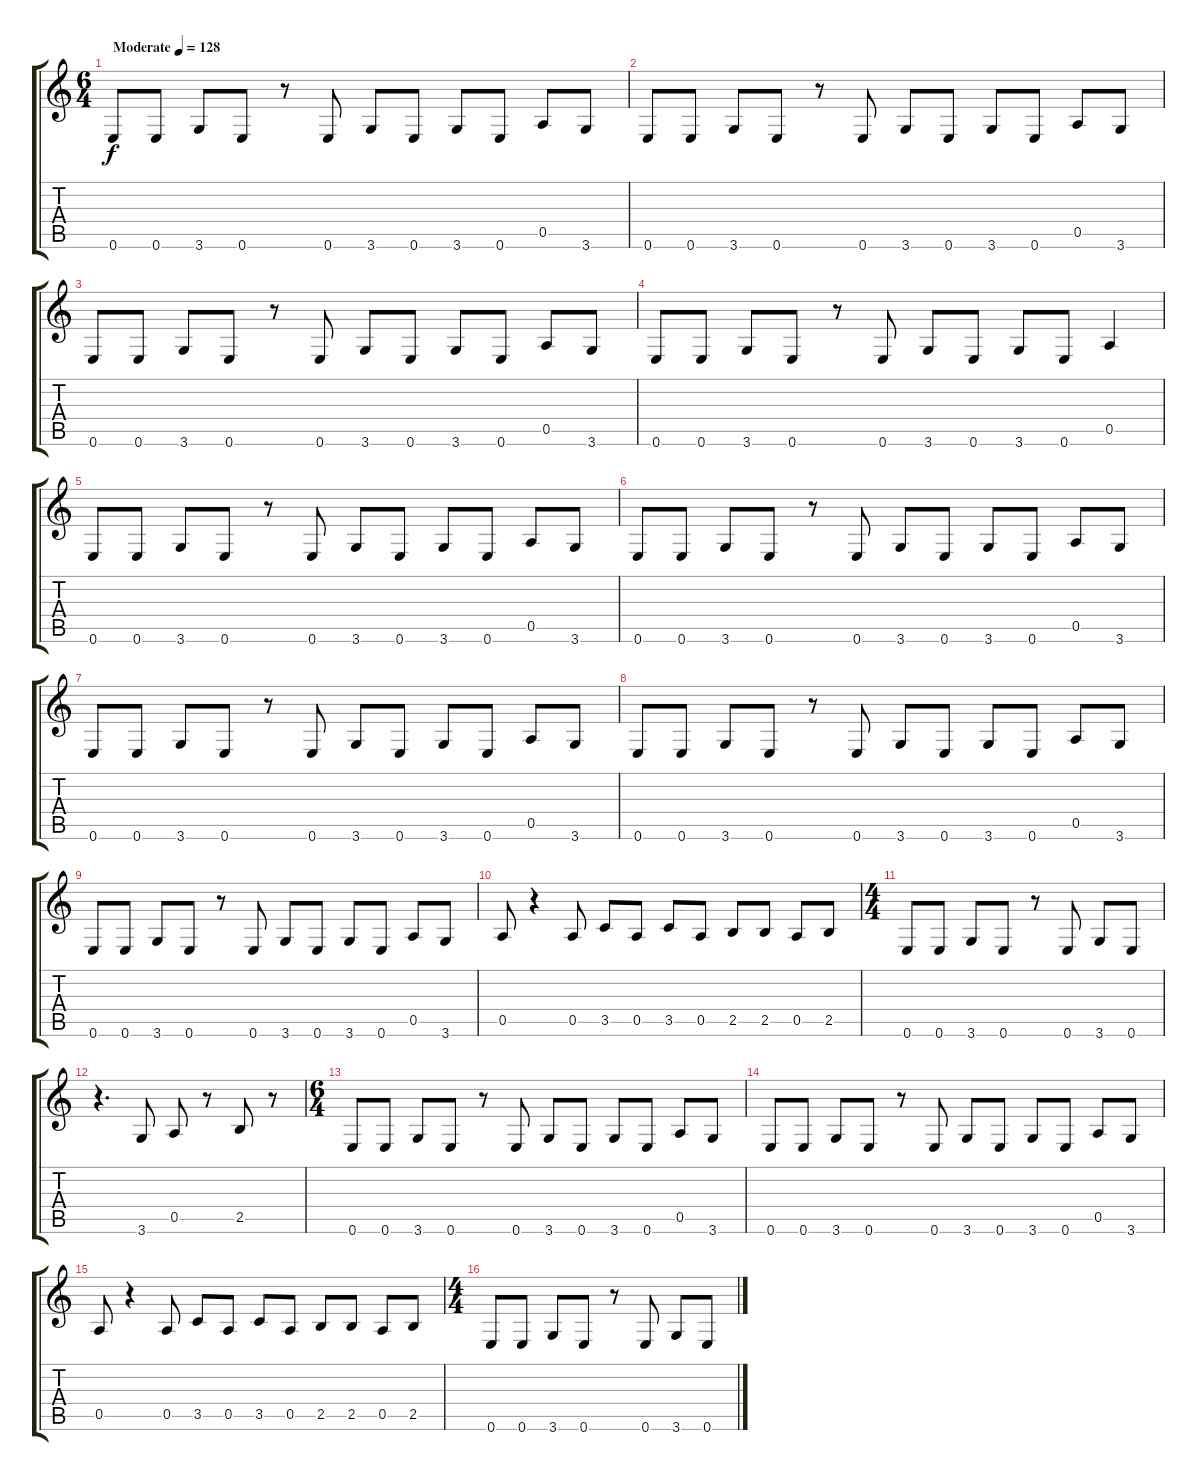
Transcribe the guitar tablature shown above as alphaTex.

\track "" {instrument electricguitarclean}
\staff {score tabs}
\tuning (E4 B3 G3 D3 A2 E2) {hide}
\ts (6 4)
\tempo (128 "Moderate")
\clef g2
\ks c
0.6.8{dy f instrument electricguitarclean} 0.6.8 3.6.8 0.6.8 r.8 0.6.8 3.6.8 0.6.8 3.6.8 0.6.8 0.5.8 3.6.8 |
0.6.8 0.6.8 3.6.8 0.6.8 r.8 0.6.8 3.6.8 0.6.8 3.6.8 0.6.8 0.5.8 3.6.8 |
0.6.8 0.6.8 3.6.8 0.6.8 r.8 0.6.8 3.6.8 0.6.8 3.6.8 0.6.8 0.5.8 3.6.8 |
0.6.8 0.6.8 3.6.8 0.6.8 r.8 0.6.8 3.6.8 0.6.8 3.6.8 0.6.8 0.5.4 |
0.6.8 0.6.8 3.6.8 0.6.8 r.8 0.6.8 3.6.8 0.6.8 3.6.8 0.6.8 0.5.8 3.6.8 |
0.6.8 0.6.8 3.6.8 0.6.8 r.8 0.6.8 3.6.8 0.6.8 3.6.8 0.6.8 0.5.8 3.6.8 |
0.6.8 0.6.8 3.6.8 0.6.8 r.8 0.6.8 3.6.8 0.6.8 3.6.8 0.6.8 0.5.8 3.6.8 |
0.6.8 0.6.8 3.6.8 0.6.8 r.8 0.6.8 3.6.8 0.6.8 3.6.8 0.6.8 0.5.8 3.6.8 |
0.6.8 0.6.8 3.6.8 0.6.8 r.8 0.6.8 3.6.8 0.6.8 3.6.8 0.6.8 0.5.8 3.6.8 |
0.5.8 r.4 0.5.8 3.5.8 0.5.8 3.5.8 0.5.8 2.5.8 2.5.8 0.5.8 2.5.8 |
\ts (4 4)
0.6.8 0.6.8 3.6.8 0.6.8 r.8 0.6.8 3.6.8 0.6.8 |
r.4{d} 3.6.8 0.5.8 r.8 2.5.8 r.8 |
\ts (6 4)
0.6.8 0.6.8 3.6.8 0.6.8 r.8 0.6.8 3.6.8 0.6.8 3.6.8 0.6.8 0.5.8 3.6.8 |
0.6.8 0.6.8 3.6.8 0.6.8 r.8 0.6.8 3.6.8 0.6.8 3.6.8 0.6.8 0.5.8 3.6.8 |
0.5.8 r.4 0.5.8 3.5.8 0.5.8 3.5.8 0.5.8 2.5.8 2.5.8 0.5.8 2.5.8 |
\ts (4 4)
0.6.8 0.6.8 3.6.8 0.6.8 r.8 0.6.8 3.6.8 0.6.8
